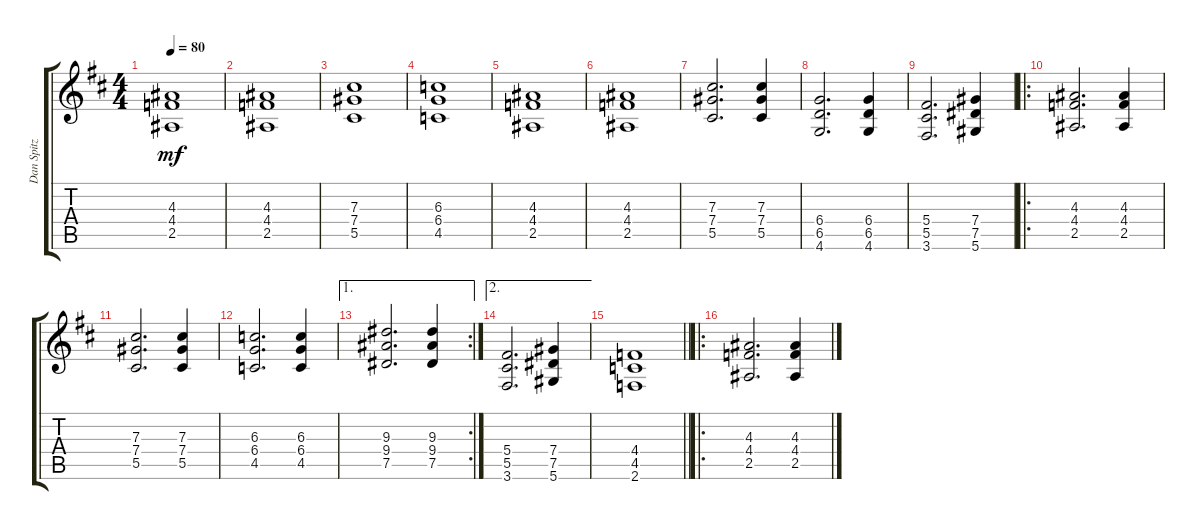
\track ("Dan Spitz" "Dan Spitz") {instrument distortionguitar}
\staff {score tabs}
\tuning (Eb4 Bb3 Gb3 Db3 Ab2 Eb2) {hide}
\ts (4 4)
\tempo 80
\clef g2
\ks d
(4.3 4.4 2.5).1{dy mf instrument distortionguitar} |
(4.3 4.4 2.5).1 |
(7.3 7.4 5.5).1 |
(6.3 6.4 4.5).1 |
(4.3 4.4 2.5).1 |
(4.3 4.4 2.5).1 |
(7.3 7.4 5.5).2{d} (7.3 7.4 5.5).4 |
(6.4 6.5 4.6).2{d} (6.4 6.5 4.6).4 |
(5.4 5.5 3.6).2{d} (7.4 7.5 5.6).4 |
\ro
(4.3 4.4 2.5).2{d} (4.3 4.4 2.5).4 |
(7.3 7.4 5.5).2{d} (7.3 7.4 5.5).4 |
(6.3 6.4 4.5).2{d} (6.3 6.4 4.5).4 |
\ae 1
\rc 2
(9.3 9.4 7.5).2{d} (9.3 9.4 7.5).4 |
\ae 2
(5.4 5.5 3.6).2{d} (7.4 7.5 5.6).4 |
\barLineRight lightlight
(4.4 4.5 2.6).1 |
\ro
(4.3 4.4 2.5).2{d} (4.3 4.4 2.5).4
